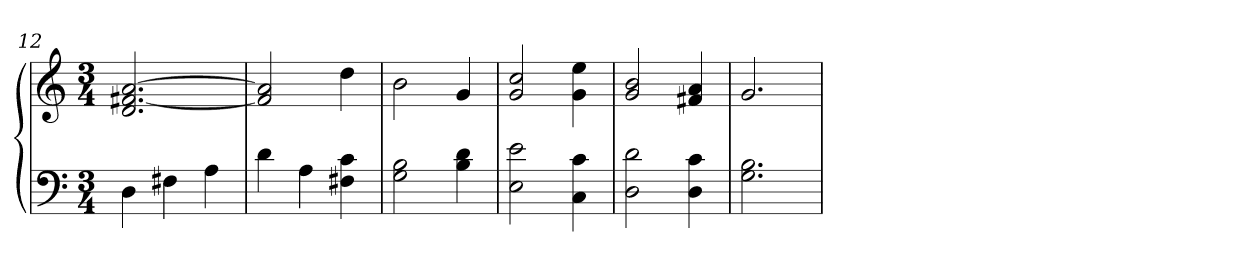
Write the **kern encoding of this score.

**kern	**kern
*part1	*part1
*staff2	*staff1
*clefF4	*clefG2
*k[]	*k[]
*M3/4	*M3/4
=12	=12
4D	2.d [2.f#X [2.a
4F#X	.
4A	.
=13	=13
4d	2f#] 2a]
4A	.
4F#X 4c	4dd
=14	=14
2G 2B	2b
4B 4d	4g
=15	=15
2E 2e	2g 2cc
4C 4c	4g 4ee
=16	=16
2D 2d	2g 2b
4D 4c	4f#X 4a
=17	=17
2.G 2.B	2.g
=	=
*-	*-
